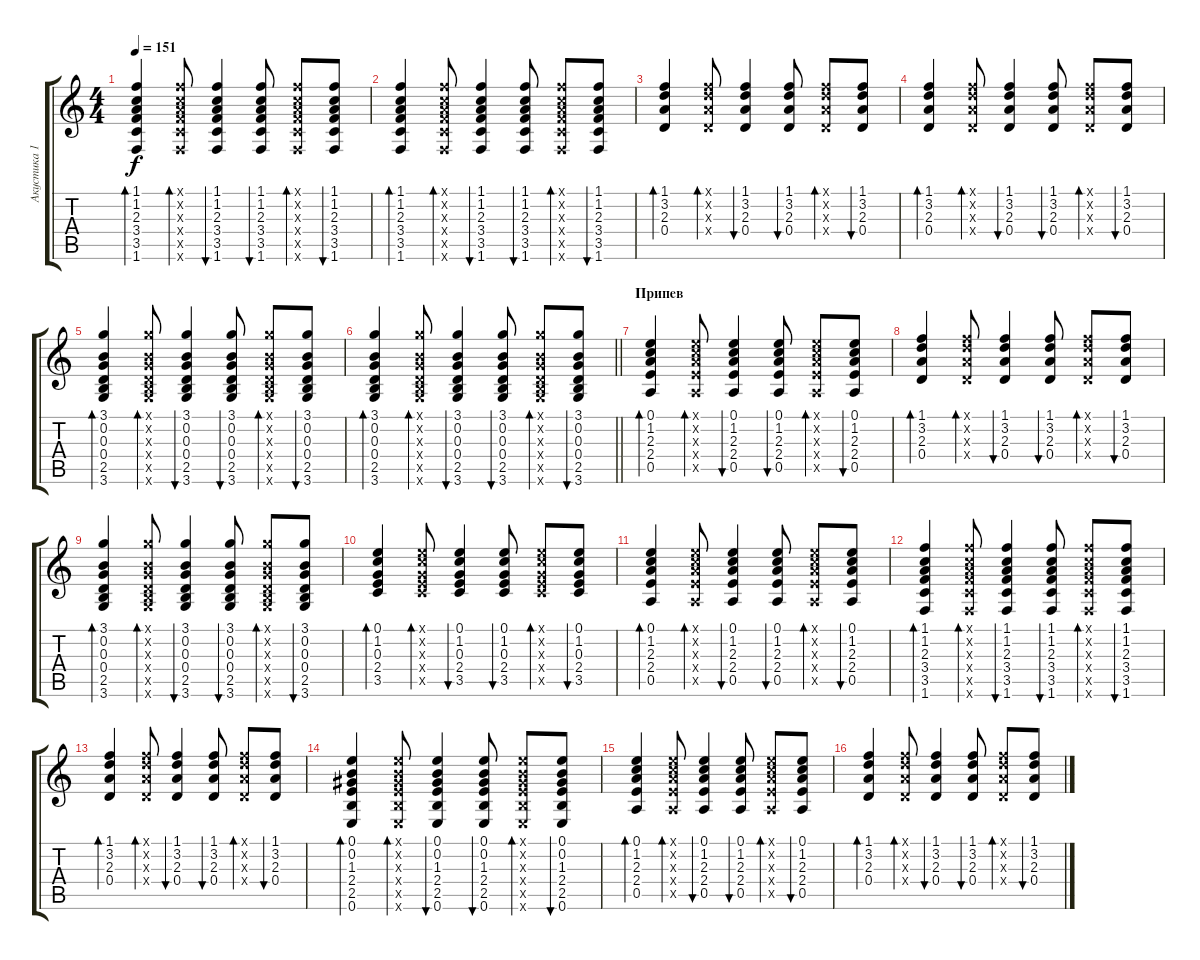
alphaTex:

\track ("Акустика 1" "Акустика 1") {instrument acousticguitarsteel}
\staff {score tabs}
\tuning (E4 B3 G3 D3 A2 E2) {hide}
\ts (4 4)
\tempo 151
\clef g2
\ks c
(1.1 1.2 2.3 3.4 3.5 1.6).4{bd 60 dy f} (1.1{x} 1.2{x} 2.3{x} 3.4{x} 3.5{x} 1.6{x}).8{bd 60} (1.1 1.2 2.3 3.4 3.5 1.6).4{bu 60} (1.1 1.2 2.3 3.4 3.5 1.6).8{bu 60} (1.1{x} 1.2{x} 2.3{x} 3.4{x} 3.5{x} 1.6{x}).8{bd 60} (1.1 1.2 2.3 3.4 3.5 1.6).8{bu 60} |
(1.1 1.2 2.3 3.4 3.5 1.6).4{bd 60} (1.1{x} 1.2{x} 2.3{x} 3.4{x} 3.5{x} 1.6{x}).8{bd 60} (1.1 1.2 2.3 3.4 3.5 1.6).4{bu 60} (1.1 1.2 2.3 3.4 3.5 1.6).8{bu 60} (1.1{x} 1.2{x} 2.3{x} 3.4{x} 3.5{x} 1.6{x}).8{bd 60} (1.1 1.2 2.3 3.4 3.5 1.6).8{bu 60} |
(1.1 3.2 2.3 0.4).4{bd 60} (1.1{x} 3.2{x} 2.3{x} 0.4{x}).8{bd 60} (1.1 3.2 2.3 0.4).4{bu 60} (1.1 3.2 2.3 0.4).8{bu 60} (1.1{x} 3.2{x} 2.3{x} 0.4{x}).8{bd 60} (1.1 3.2 2.3 0.4).8{bu 60} |
(1.1 3.2 2.3 0.4).4{bd 60} (1.1{x} 3.2{x} 2.3{x} 0.4{x}).8{bd 60} (1.1 3.2 2.3 0.4).4{bu 60} (1.1 3.2 2.3 0.4).8{bu 60} (1.1{x} 3.2{x} 2.3{x} 0.4{x}).8{bd 60} (1.1 3.2 2.3 0.4).8{bu 60} |
(3.1 0.2 0.3 0.4 2.5 3.6).4{bd 60} (3.1{x} 0.2{x} 0.3{x} 0.4{x} 2.5{x} 3.6{x}).8{bd 60} (3.1 0.2 0.3 0.4 2.5 3.6).4{bu 60} (3.1 0.2 0.3 0.4 2.5 3.6).8{bu 60} (3.1{x} 0.2{x} 0.3{x} 0.4{x} 2.5{x} 3.6{x}).8{bd 60} (3.1 0.2 0.3 0.4 2.5 3.6).8{bu 60} |
\barLineRight lightlight
(3.1 0.2 0.3 0.4 2.5 3.6).4{bd 60} (3.1{x} 0.2{x} 0.3{x} 0.4{x} 2.5{x} 3.6{x}).8{bd 60} (3.1 0.2 0.3 0.4 2.5 3.6).4{bu 60} (3.1 0.2 0.3 0.4 2.5 3.6).8{bu 60} (3.1{x} 0.2{x} 0.3{x} 0.4{x} 2.5{x} 3.6{x}).8{bd 60} (3.1 0.2 0.3 0.4 2.5 3.6).8{bu 60} |
\section ("" "Припев")
(0.1 1.2 2.3 2.4 0.5).4{bd 60} (0.1{x} 1.2{x} 2.3{x} 2.4{x} 0.5{x}).8{bd 60} (0.1 1.2 2.3 2.4 0.5).4{bu 60} (0.1 1.2 2.3 2.4 0.5).8{bu 60} (0.1{x} 1.2{x} 2.3{x} 2.4{x} 0.5{x}).8{bd 60} (0.1 1.2 2.3 2.4 0.5).8{bu 60} |
(1.1 3.2 2.3 0.4).4{bd 60} (1.1{x} 3.2{x} 2.3{x} 0.4{x}).8{bd 60} (1.1 3.2 2.3 0.4).4{bu 60} (1.1 3.2 2.3 0.4).8{bu 60} (1.1{x} 3.2{x} 2.3{x} 0.4{x}).8{bd 60} (1.1 3.2 2.3 0.4).8{bu 60} |
(3.1 0.2 0.3 0.4 2.5 3.6).4{bd 60} (3.1{x} 0.2{x} 0.3{x} 0.4{x} 2.5{x} 3.6{x}).8{bd 60} (3.1 0.2 0.3 0.4 2.5 3.6).4{bu 60} (3.1 0.2 0.3 0.4 2.5 3.6).8{bu 60} (3.1{x} 0.2{x} 0.3{x} 0.4{x} 2.5{x} 3.6{x}).8{bd 60} (3.1 0.2 0.3 0.4 2.5 3.6).8{bu 60} |
(0.1 1.2 0.3 2.4 3.5).4{bd 60} (0.1{x} 1.2{x} 0.3{x} 2.4{x} 3.5{x}).8{bd 60} (0.1 1.2 0.3 2.4 3.5).4{bu 60} (0.1 1.2 0.3 2.4 3.5).8{bu 60} (0.1{x} 1.2{x} 0.3{x} 2.4{x} 3.5{x}).8{bd 60} (0.1 1.2 0.3 2.4 3.5).8{bu 60} |
(0.1 1.2 2.3 2.4 0.5).4{bd 60} (0.1{x} 1.2{x} 2.3{x} 2.4{x} 0.5{x}).8{bd 60} (0.1 1.2 2.3 2.4 0.5).4{bu 60} (0.1 1.2 2.3 2.4 0.5).8{bu 60} (0.1{x} 1.2{x} 2.3{x} 2.4{x} 0.5{x}).8{bd 60} (0.1 1.2 2.3 2.4 0.5).8{bu 60} |
(1.1 1.2 2.3 3.4 3.5 1.6).4{bd 60} (1.1{x} 1.2{x} 2.3{x} 3.4{x} 3.5{x} 1.6{x}).8{bd 60} (1.1 1.2 2.3 3.4 3.5 1.6).4{bu 60} (1.1 1.2 2.3 3.4 3.5 1.6).8{bu 60} (1.1{x} 1.2{x} 2.3{x} 3.4{x} 3.5{x} 1.6{x}).8{bd 60} (1.1 1.2 2.3 3.4 3.5 1.6).8{bu 60} |
(1.1 3.2 2.3 0.4).4{bd 60} (1.1{x} 3.2{x} 2.3{x} 0.4{x}).8{bd 60} (1.1 3.2 2.3 0.4).4{bu 60} (1.1 3.2 2.3 0.4).8{bu 60} (1.1{x} 3.2{x} 2.3{x} 0.4{x}).8{bd 60} (1.1 3.2 2.3 0.4).8{bu 60} |
(0.1 0.2 1.3 2.4 2.5 0.6).4{bd 60} (0.1{x} 0.2{x} 1.3{x} 2.4{x} 2.5{x} 0.6{x}).8{bd 60} (0.1 0.2 1.3 2.4 2.5 0.6).4{bu 60} (0.1 0.2 1.3 2.4 2.5 0.6).8{bu 60} (0.1{x} 0.2{x} 1.3{x} 2.4{x} 2.5{x} 0.6{x}).8{bd 60} (0.1 0.2 1.3 2.4 2.5 0.6).8{bu 60} |
(0.1 1.2 2.3 2.4 0.5).4{bd 60} (0.1{x} 1.2{x} 2.3{x} 2.4{x} 0.5{x}).8{bd 60} (0.1 1.2 2.3 2.4 0.5).4{bu 60} (0.1 1.2 2.3 2.4 0.5).8{bu 60} (0.1{x} 1.2{x} 2.3{x} 2.4{x} 0.5{x}).8{bd 60} (0.1 1.2 2.3 2.4 0.5).8{bu 60} |
(1.1 3.2 2.3 0.4).4{bd 60} (1.1{x} 3.2{x} 2.3{x} 0.4{x}).8{bd 60} (1.1 3.2 2.3 0.4).4{bu 60} (1.1 3.2 2.3 0.4).8{bu 60} (1.1{x} 3.2{x} 2.3{x} 0.4{x}).8{bd 60} (1.1 3.2 2.3 0.4).8{bu 60}
